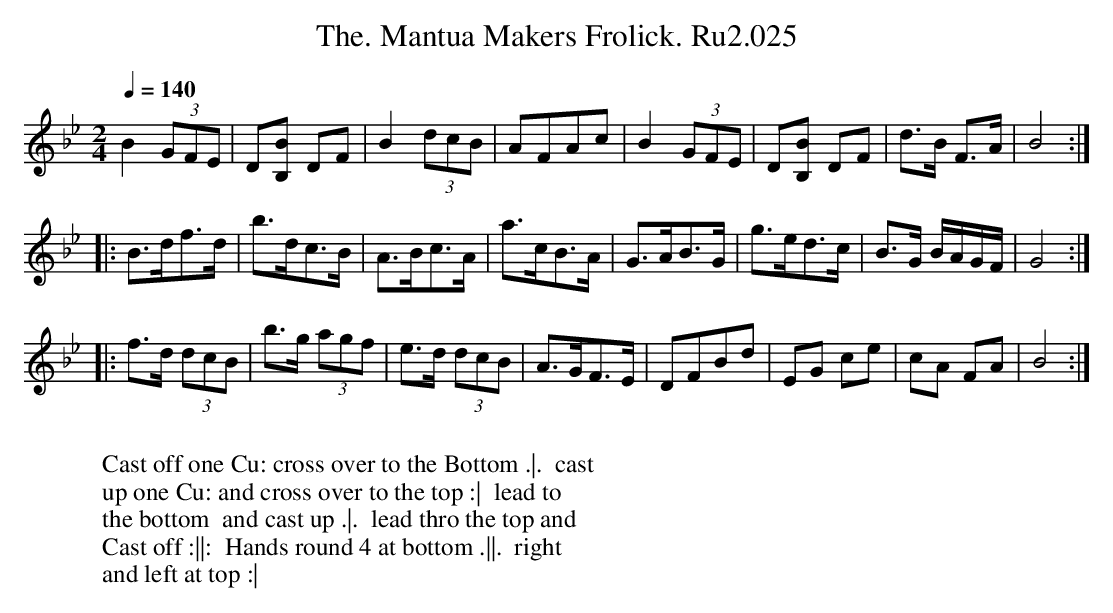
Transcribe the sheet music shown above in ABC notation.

X:1
T:Mantua Makers Frolick. Ru2.025, The.
L:1/8
M:2/4
Q:1/4=140
K:Bb
B2 (3GFE|D[B,B] DF|B2 (3dcB|AFAc|B2 (3GFE|D[B,B] DF|d>B F>A|B4 :|
|: B>df>d|b>dc>B|A>Bc>A|a>cB>A|G>AB>G|g>ed>c|B>G B/A/G/F/|G4:|
|:f>d (3dcB|b>g (3agf|e>d (3dcB|A>GF>E|DFBd|EG ce|cA FA|B4 :|
W:
W: Cast off one Cu: cross over to the Bottom .|.  cast
W: up one Cu: and cross over to the top :|  lead to
W: the bottom  and cast up .|.  lead thro the top and
W: Cast off :||:  Hands round 4 at bottom .||.  right
W: and left at top :|
